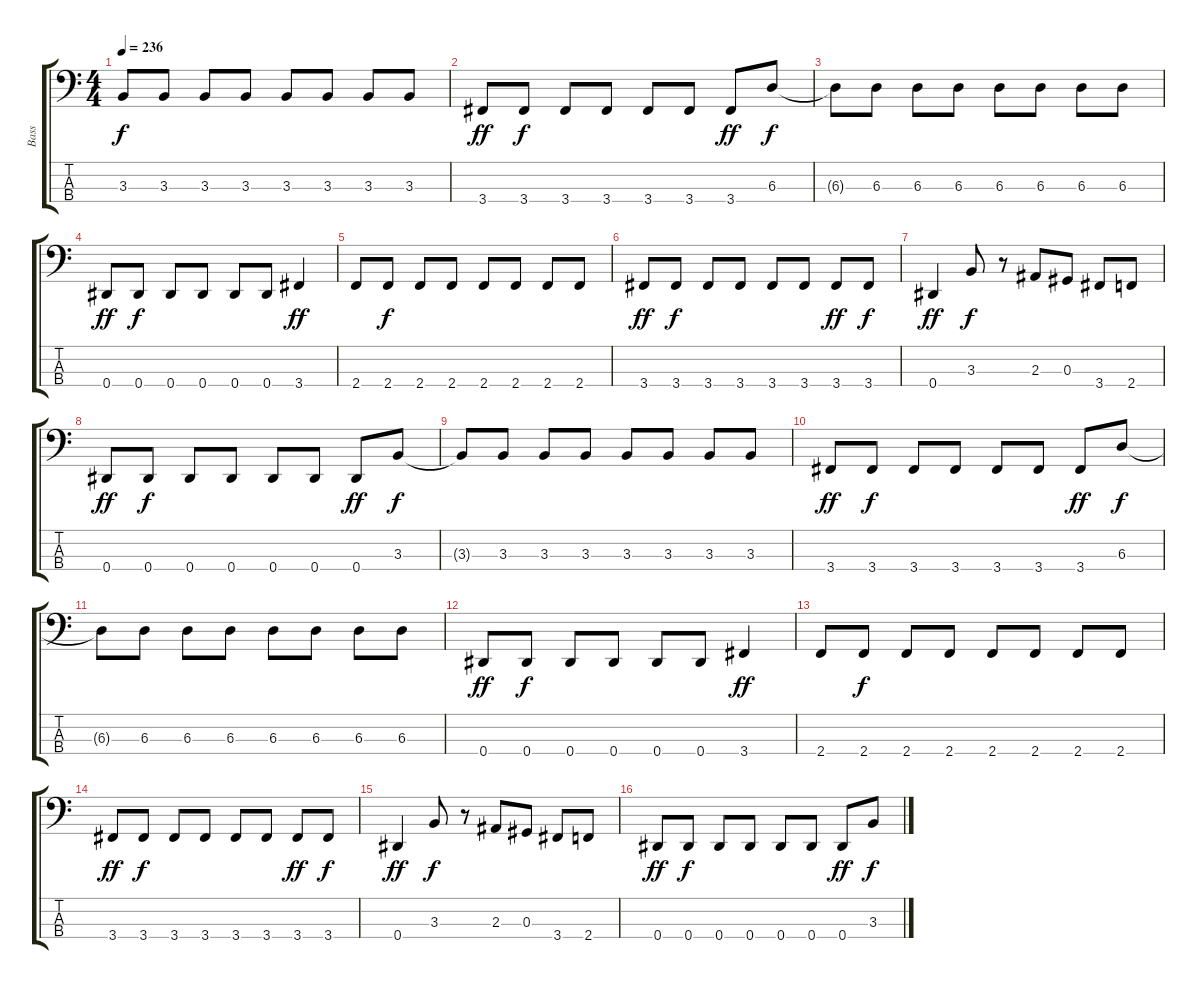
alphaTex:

\track ("Bass" "Bass") {instrument electricbasspick}
\staff {score tabs}
\tuning (Gb2 Db2 Ab1 Eb1) {hide}
\ts (4 4)
\tempo 236
\clef f4
\ks c
3.3{t}.8{dy f} 3.3.8 3.3.8 3.3.8 3.3.8 3.3.8 3.3.8 3.3.8 |
3.4.8{dy ff} 3.4.8{dy f} 3.4.8 3.4.8 3.4.8 3.4.8 3.4.8{dy ff} 6.3.8{dy f} |
6.3{t}.8 6.3.8 6.3.8 6.3.8 6.3.8 6.3.8 6.3.8 6.3.8 |
0.4.8{dy ff} 0.4.8{dy f} 0.4.8 0.4.8 0.4.8 0.4.8 3.4.4{dy ff} |
2.4.8 2.4.8{dy f} 2.4.8 2.4.8 2.4.8 2.4.8 2.4.8 2.4.8 |
3.4.8{dy ff} 3.4.8{dy f} 3.4.8 3.4.8 3.4.8 3.4.8 3.4.8{dy ff} 3.4.8{dy f} |
0.4.4{dy ff} 3.3.8{dy f} r.8 2.3.8 0.3.8 3.4.8 2.4.8 |
0.4.8{dy ff} 0.4.8{dy f} 0.4.8 0.4.8 0.4.8 0.4.8 0.4.8{dy ff} 3.3.8{dy f} |
3.3{t}.8 3.3.8 3.3.8 3.3.8 3.3.8 3.3.8 3.3.8 3.3.8 |
3.4.8{dy ff} 3.4.8{dy f} 3.4.8 3.4.8 3.4.8 3.4.8 3.4.8{dy ff} 6.3.8{dy f} |
6.3{t}.8 6.3.8 6.3.8 6.3.8 6.3.8 6.3.8 6.3.8 6.3.8 |
0.4.8{dy ff} 0.4.8{dy f} 0.4.8 0.4.8 0.4.8 0.4.8 3.4.4{dy ff} |
2.4.8 2.4.8{dy f} 2.4.8 2.4.8 2.4.8 2.4.8 2.4.8 2.4.8 |
3.4.8{dy ff} 3.4.8{dy f} 3.4.8 3.4.8 3.4.8 3.4.8 3.4.8{dy ff} 3.4.8{dy f} |
0.4.4{dy ff} 3.3.8{dy f} r.8 2.3.8 0.3.8 3.4.8 2.4.8 |
0.4.8{dy ff} 0.4.8{dy f} 0.4.8 0.4.8 0.4.8 0.4.8 0.4.8{dy ff} 3.3.8{dy f}
